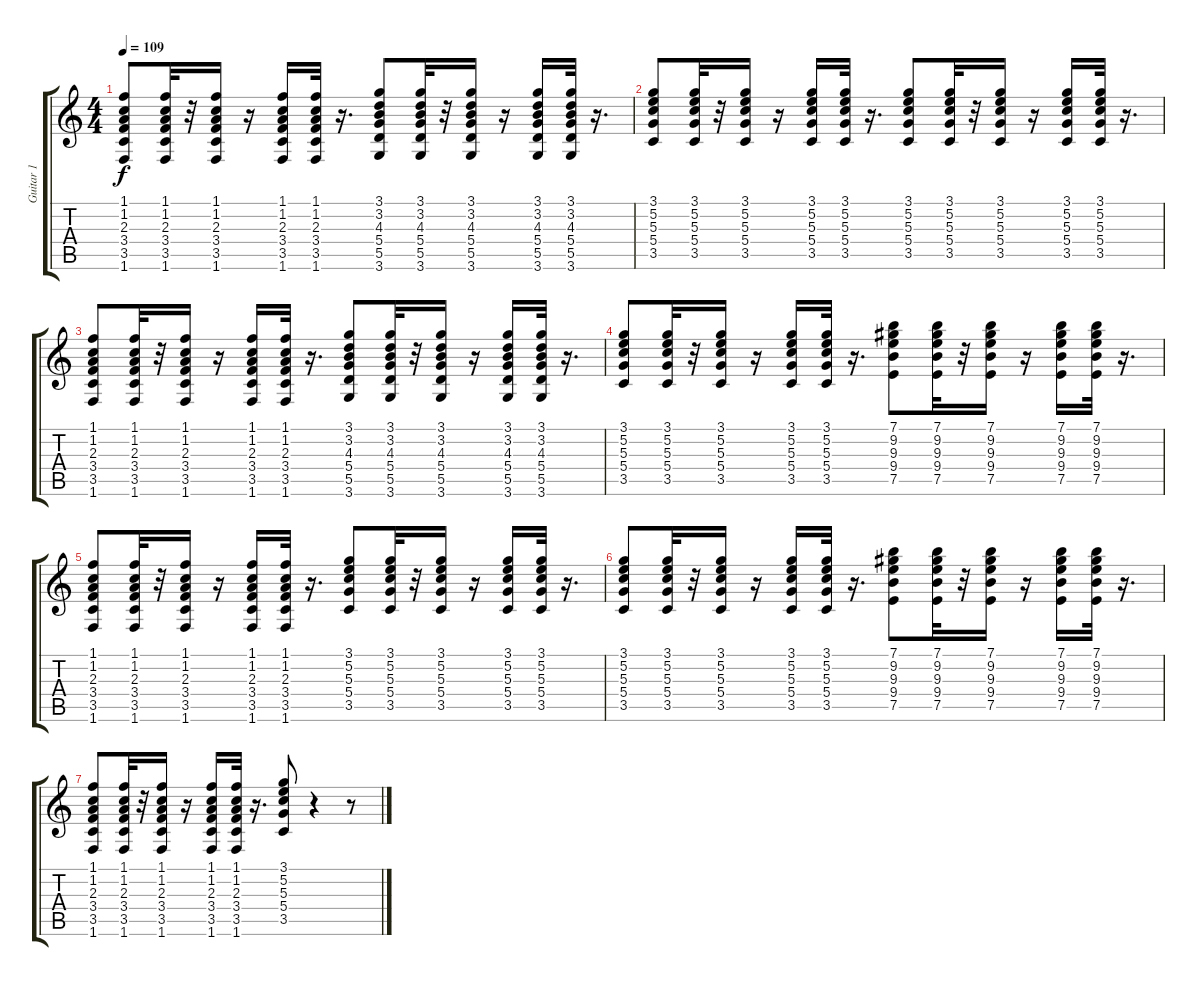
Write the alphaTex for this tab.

\track ("Guitar 1" "Guitar 1") {instrument electricguitarclean}
\staff {score tabs}
\tuning (E4 B3 G3 D3 A2 E2) {hide}
\ts (4 4)
\tempo 109
\clef g2
\ks c
(1.1 1.2 2.3 3.4 3.5 1.6).8{dy f} (1.1 1.2 2.3 3.4 3.5 1.6).32 r.32 (1.1 1.2 2.3 3.4 3.5 1.6).16 r.16 (1.1 1.2 2.3 3.4 3.5 1.6).16 (1.1 1.2 2.3 3.4 3.5 1.6).32 r.16{d} (3.1 3.2 4.3 5.4 5.5 3.6).8 (3.1 3.2 4.3 5.4 5.5 3.6).32 r.32 (3.1 3.2 4.3 5.4 5.5 3.6).16 r.16 (3.1 3.2 4.3 5.4 5.5 3.6).16 (3.1 3.2 4.3 5.4 5.5 3.6).32 r.16{d} |
(3.1 5.2 5.3 5.4 3.5).8 (3.1 5.2 5.3 5.4 3.5).32 r.32 (3.1 5.2 5.3 5.4 3.5).16 r.16 (3.1 5.2 5.3 5.4 3.5).16 (3.1 5.2 5.3 5.4 3.5).32 r.16{d} (3.1 5.2 5.3 5.4 3.5).8 (3.1 5.2 5.3 5.4 3.5).32 r.32 (3.1 5.2 5.3 5.4 3.5).16 r.16 (3.1 5.2 5.3 5.4 3.5).16 (3.1 5.2 5.3 5.4 3.5).32 r.16{d} |
(1.1 1.2 2.3 3.4 3.5 1.6).8 (1.1 1.2 2.3 3.4 3.5 1.6).32 r.32 (1.1 1.2 2.3 3.4 3.5 1.6).16 r.16 (1.1 1.2 2.3 3.4 3.5 1.6).16 (1.1 1.2 2.3 3.4 3.5 1.6).32 r.16{d} (3.1 3.2 4.3 5.4 5.5 3.6).8 (3.1 3.2 4.3 5.4 5.5 3.6).32 r.32 (3.1 3.2 4.3 5.4 5.5 3.6).16 r.16 (3.1 3.2 4.3 5.4 5.5 3.6).16 (3.1 3.2 4.3 5.4 5.5 3.6).32 r.16{d} |
(3.1 5.2 5.3 5.4 3.5).8 (3.1 5.2 5.3 5.4 3.5).32 r.32 (3.1 5.2 5.3 5.4 3.5).16 r.16 (3.1 5.2 5.3 5.4 3.5).16 (3.1 5.2 5.3 5.4 3.5).32 r.16{d} (7.1 9.2 9.3 9.4 7.5).8 (7.1 9.2 9.3 9.4 7.5).32 r.32 (7.1 9.2 9.3 9.4 7.5).16 r.16 (7.1 9.2 9.3 9.4 7.5).16 (7.1 9.2 9.3 9.4 7.5).32 r.16{d} |
(1.1 1.2 2.3 3.4 3.5 1.6).8 (1.1 1.2 2.3 3.4 3.5 1.6).32 r.32 (1.1 1.2 2.3 3.4 3.5 1.6).16 r.16 (1.1 1.2 2.3 3.4 3.5 1.6).16 (1.1 1.2 2.3 3.4 3.5 1.6).32 r.16{d} (3.1 5.2 5.3 5.4 3.5).8 (3.1 5.2 5.3 5.4 3.5).32 r.32 (3.1 5.2 5.3 5.4 3.5).16 r.16 (3.1 5.2 5.3 5.4 3.5).16 (3.1 5.2 5.3 5.4 3.5).32 r.16{d} |
(3.1 5.2 5.3 5.4 3.5).8 (3.1 5.2 5.3 5.4 3.5).32 r.32 (3.1 5.2 5.3 5.4 3.5).16 r.16 (3.1 5.2 5.3 5.4 3.5).16 (3.1 5.2 5.3 5.4 3.5).32 r.16{d} (7.1 9.2 9.3 9.4 7.5).8 (7.1 9.2 9.3 9.4 7.5).32 r.32 (7.1 9.2 9.3 9.4 7.5).16 r.16 (7.1 9.2 9.3 9.4 7.5).16 (7.1 9.2 9.3 9.4 7.5).32 r.16{d} |
(1.1 1.2 2.3 3.4 3.5 1.6).8 (1.1 1.2 2.3 3.4 3.5 1.6).32 r.32 (1.1 1.2 2.3 3.4 3.5 1.6).16 r.16 (1.1 1.2 2.3 3.4 3.5 1.6).16 (1.1 1.2 2.3 3.4 3.5 1.6).32 r.16{d} (3.1 5.2 5.3 5.4 3.5).8 r.4 r.8
